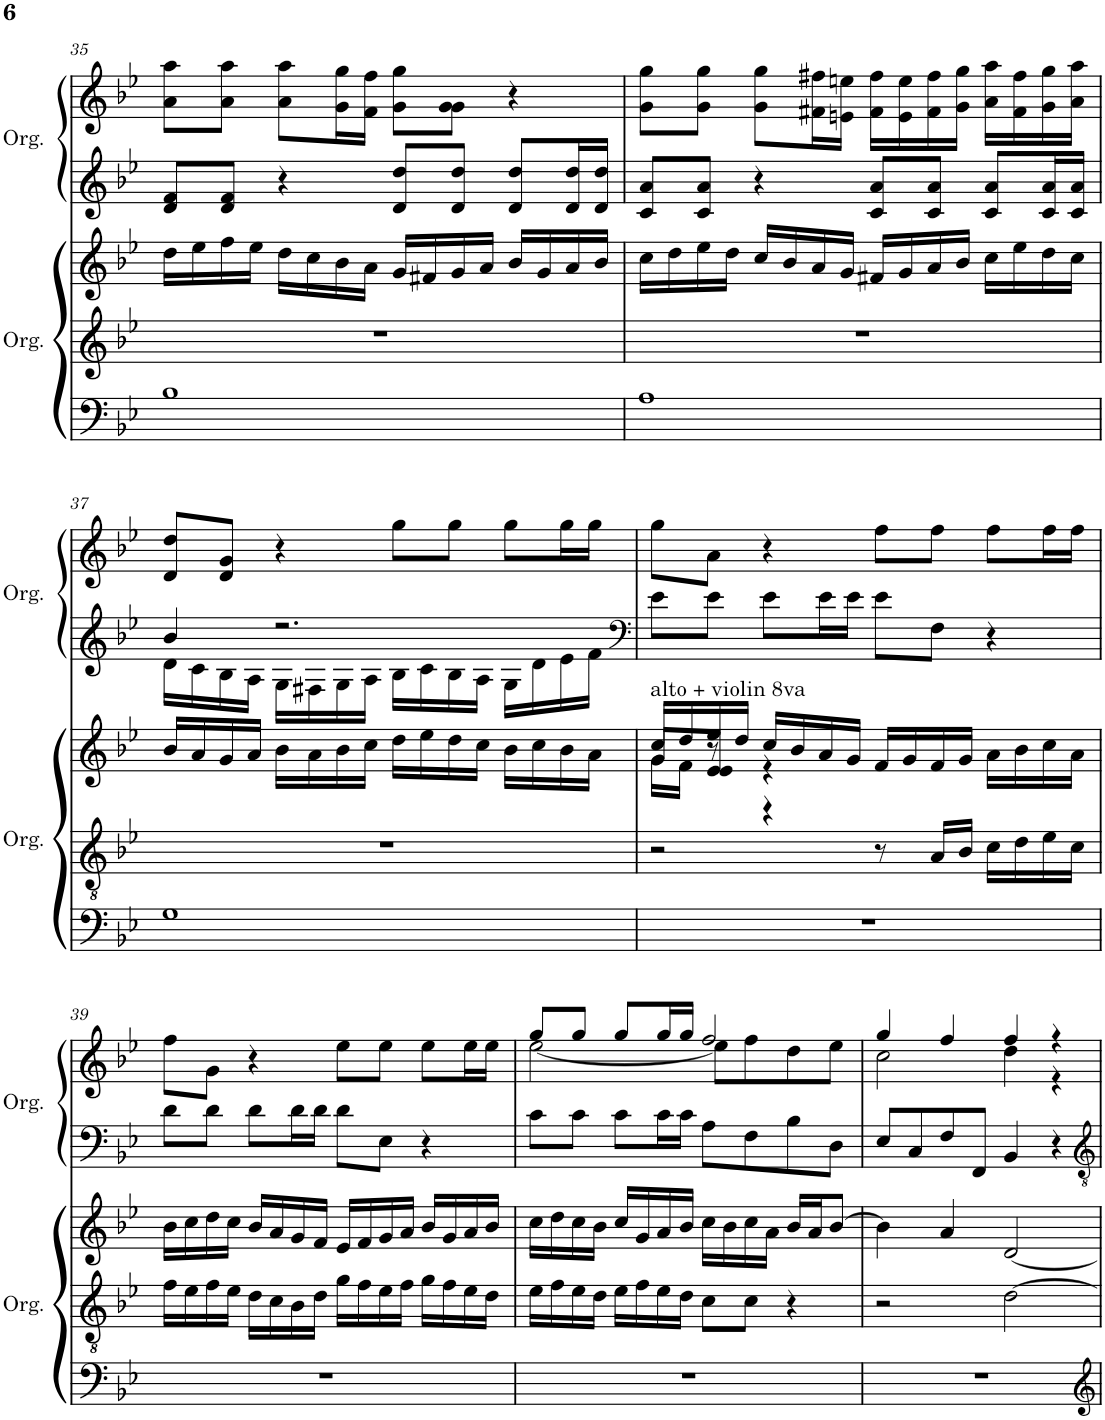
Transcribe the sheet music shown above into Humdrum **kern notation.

**kern	**kern	**kern	**kern	**kern
*part2	*part2	*part2	*part1	*part1
*staff5	*staff4	*staff3	*staff2	*staff1
*I"Organ	*	*	*I"Organ	*
*I'Org.	*	*	*I'Org.	*
!!LO:PB:g=z
*clefF4	*clefG2	*clefG2	*clefG2	*clefG2
*k[b-e-]	*k[b-e-]	*k[b-e-]	*k[b-e-]	*k[b-e-]
*M4/4	*M4/4	*M4/4	*M4/4	*M4/4
=35	=35	=35	=35	=35
1B-	1r	16dd\LL	8d/ 8f/L	8a\ 8aa\L
.	.	16ee-\	.	.
.	.	16ff\	8d/ 8f/J	8a\ 8aa\J
.	.	16ee-\JJ	.	.
.	.	16dd\LL	4r	8a\ 8aa\L
.	.	16cc\	.	.
.	.	16b-\	.	16g\ 16gg\L
.	.	16a\JJ	.	16f\ 16ff\JJ
.	.	16g/LL	8d/ 8dd/L	8g\ 8gg\L
.	.	16f#X/	.	.
.	.	16g/	8d/ 8dd/J	8g\ 8g\J
.	.	16a/JJ	.	.
.	.	16b-/LL	8d/ 8dd/L	4r
.	.	16g/	.	.
.	.	16a/	16d/ 16dd/L	.
.	.	16b-/JJ	16d/ 16dd/JJ	.
=36	=36	=36	=36	=36
1A	1r	16cc\LL	8c/ 8a/L	8g\ 8gg\L
.	.	16dd\	.	.
.	.	16ee-\	8c/ 8a/J	8g\ 8gg\J
.	.	16dd\JJ	.	.
.	.	16cc/LL	4r	8g\ 8gg\L
.	.	16b-/	.	.
.	.	16a/	.	16f#X\ 16ff#X\L
.	.	16g/JJ	.	16en\ 16een\JJ
.	.	16f#X/LL	8c/ 8a/L	16f#\ 16ff#\LL
.	.	16g/	.	16e\ 16ee\
.	.	16a/	8c/ 8a/J	16f#\ 16ff#\
.	.	16b-/JJ	.	16g\ 16gg\JJ
.	.	16cc\LL	8c/ 8a/L	16a\ 16aa\LL
.	.	16ee-\	.	16f#\ 16ff#\
.	.	16dd\	16c/ 16a/L	16g\ 16gg\
.	.	16cc\JJ	16c/ 16a/JJ	16a\ 16aa\JJ
!!LO:LB:g=z
=37	=37	=37	=37	=37
*	*	*	*^	*
1G	1r	16b-/LL	4b-/	16d\LL	8d/ 8dd/L
.	.	16a/	.	16c\	.
.	.	16g/	.	16B-\	8d/ 8g/J
.	.	16a/JJ	.	16A\JJ	.
.	.	16b-\LL	2.r	16G\LL	4r
.	.	16a\	.	16F#X\	.
.	.	16b-\	.	16G\	.
.	.	16cc\JJ	.	16A\JJ	.
.	.	16dd\LL	.	16B-\LL	8gg\L
.	.	16ee-\	.	16c\	.
.	.	16dd\	.	16B-\	8gg\J
.	.	16cc\JJ	.	16A\JJ	.
.	.	16b-\LL	.	16G\LL	8gg\L
.	.	16cc\	.	16d\	.
.	.	16b-\	.	16e-\	16gg\L
.	.	16a\JJ	.	16f\JJ	16gg\JJ
*	*	*	*v	*v	*
=38	=38	=38	=38	=38
*	*	*	*clefF4	*
*	*	*^	*^	*
*	*	*	*^	*	*	*
!	!	!LO:TX:a:t=alto + violin 8va	!	!	!	!	!
*	*	*	*	*	*v	*v	*
1r	2r	16cc/LL	16g\LL	8g/L	8e-\L	8gg\L
.	.	16dd/	16f\JJ	.	.	.
.	.	16ee-/	8r	8e-/ 8e-/J	8e-\J	8a\J
.	.	16dd/JJ	.	.	.	.
.	.	16cc/LL	4r	4r	8e-\L	4r
.	.	16b-/	.	.	.	.
.	.	16a/	.	.	16e-\L	.
.	.	16g/JJ	.	.	16e-\JJ	.
.	8r	16f/LL	2ryy	2ryy	8e-\L	8ff\L
.	.	16g/	.	.	.	.
.	16A/LL	16f/	.	.	8F\J	8ff\J
.	16B-/JJ	16g/JJ	.	.	.	.
.	16c\LL	16a\LL	.	.	4r	8ff\L
.	16d\	16b-\	.	.	.	.
.	16e-\	16cc\	.	.	.	16ff\L
.	16c\JJ	16a\JJ	.	.	.	16ff\JJ
*	*	*v	*v	*v	*	*
!!LO:LB:g=z
=39	=39	=39	=39	=39
1r	16f\LL	16b-\LL	8d\L	8ff\L
.	16e-\	16cc\	.	.
.	16f\	16dd\	8d\J	8g\J
.	16e-\JJ	16cc\JJ	.	.
.	16d\LL	16b-/LL	8d\L	4r
.	16c\	16a/	.	.
.	16B-\	16g/	16d\L	.
.	16d\JJ	16f/JJ	16d\JJ	.
.	16g\LL	16e-/LL	8d\L	8ee-\L
.	16f\	16f/	.	.
.	16e-\	16g/	8E-\J	8ee-\J
.	16f\JJ	16a/JJ	.	.
.	16g\LL	16b-/LL	4r	8ee-\L
.	16f\	16g/	.	.
.	16e-\	16a/	.	16ee-\L
.	16d\JJ	16b-/JJ	.	16ee-\JJ
=40	=40	=40	=40	=40
*	*	*	*	*^
1r	16e-\LL	16cc\LL	8c\L	8gg/L	[2ee-\
.	16f\	16dd\	.	.	.
.	16e-\	16cc\	8c\J	8gg/J	.
.	16d\JJ	16b-\JJ	.	.	.
.	16e-\LL	16cc/LL	8c\L	8gg/L	.
.	16f\	16g/	.	.	.
.	16e-\	16a/	16c\L	16gg/L	.
.	16d\JJ	16b-/JJ	16c\JJ	16gg/JJ	.
.	8c\L	16cc\LL	8A\L	2ff/	8ee-\L]
.	.	16b-\	.	.	.
.	8c\J	16cc\	8F\	.	8ff\
.	.	16a\JJ	.	.	.
.	4r	16b-/LL	8B-\	.	8dd\
.	.	16a/J	.	.	.
.	.	[8b-/J	8D\J	.	8ee-\J
=41	=41	=41	=41	=41	=41
1r	2r	4b-\]	8E-/L	4gg/	2cc\
.	.	.	8C/	.	.
.	.	4a/	8F/	4ff/	.
.	.	.	8FF/J	.	.
.	[2d\	[2d/	4BB-/	4ff/	4dd\
.	.	.	4r	4r	4r
*	*	*	*	*v	*v
=	=	=	=	=
*-	*-	*-	*-	*-
